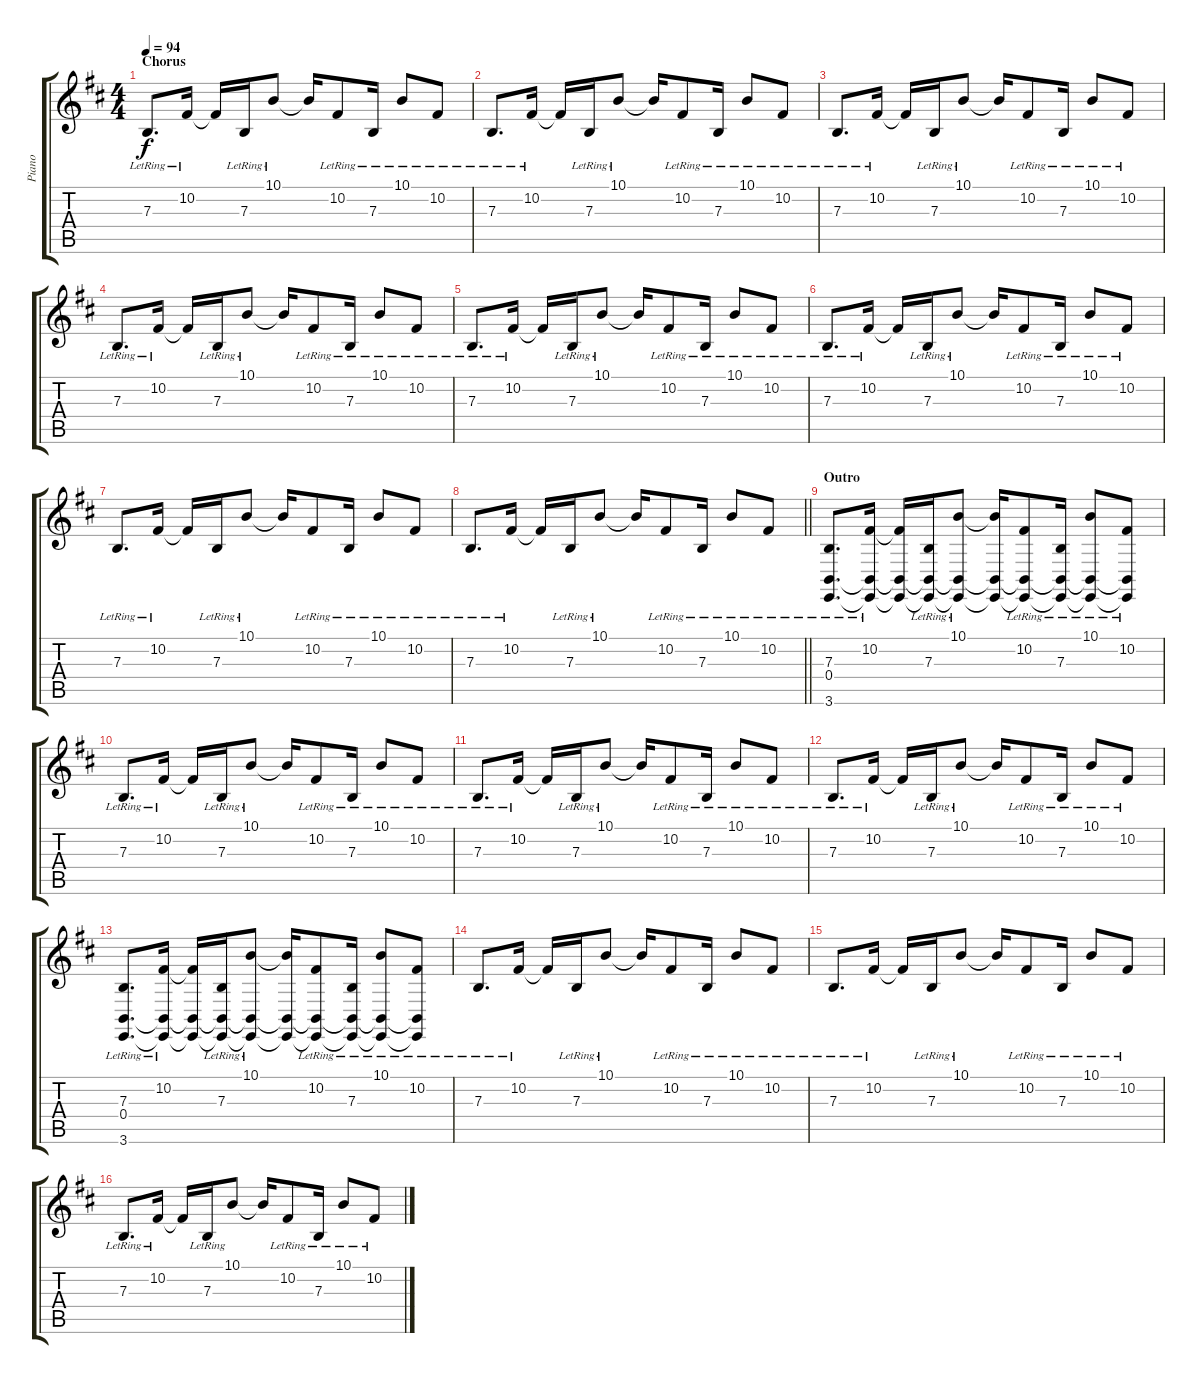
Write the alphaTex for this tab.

\track ("Piano" "Piano") {instrument acousticgrandpiano}
\staff {score tabs}
\tuning (Db4 Ab3 E3 B2 Gb2 Db2) {hide}
\ts (4 4)
\section ("" "Chorus")
\tempo 94
\clef g2
\ks d
7.3{lr}.8{d dy f} 10.2{lr}.16 10.2{t}.16 7.3{lr}.16 10.1{lr}.8 10.1{t}.16 10.2{lr}.8 7.3{lr}.16 10.1{lr}.8 10.2{lr}.8 |
7.3{lr}.8{d} 10.2{lr}.16 10.2{t}.16 7.3{lr}.16 10.1{lr}.8 10.1{t}.16 10.2{lr}.8 7.3{lr}.16 10.1{lr}.8 10.2{lr}.8 |
7.3{lr}.8{d} 10.2{lr}.16 10.2{t}.16 7.3{lr}.16 10.1{lr}.8 10.1{t}.16 10.2{lr}.8 7.3{lr}.16 10.1{lr}.8 10.2{lr}.8 |
7.3{lr}.8{d} 10.2{lr}.16 10.2{t}.16 7.3{lr}.16 10.1{lr}.8 10.1{t}.16 10.2{lr}.8 7.3{lr}.16 10.1{lr}.8 10.2{lr}.8 |
7.3{lr}.8{d} 10.2{lr}.16 10.2{t}.16 7.3{lr}.16 10.1{lr}.8 10.1{t}.16 10.2{lr}.8 7.3{lr}.16 10.1{lr}.8 10.2{lr}.8 |
7.3{lr}.8{d} 10.2{lr}.16 10.2{t}.16 7.3{lr}.16 10.1{lr}.8 10.1{t}.16 10.2{lr}.8 7.3{lr}.16 10.1{lr}.8 10.2{lr}.8 |
7.3{lr}.8{d} 10.2{lr}.16 10.2{t}.16 7.3{lr}.16 10.1{lr}.8 10.1{t}.16 10.2{lr}.8 7.3{lr}.16 10.1{lr}.8 10.2{lr}.8 |
\barLineRight lightlight
7.3{lr}.8{d} 10.2{lr}.16 10.2{t}.16 7.3{lr}.16 10.1{lr}.8 10.1{t}.16 10.2{lr}.8 7.3{lr}.16 10.1{lr}.8 10.2{lr}.8 |
\section ("" "Outro")
(7.3{lr} 0.4 3.6).8{d} (10.2{lr} 0.4{t} 3.6{t}).16 (10.2{t} 0.4{t} 3.6{t}).16 (7.3{lr} 0.4{t} 3.6{t}).16 (10.1{lr} 0.4{t} 3.6{t}).8 (10.1{t} 0.4{t} 3.6{t}).16 (10.2{lr} 0.4{t} 3.6{t}).8 (7.3{lr} 0.4{t} 3.6{t}).16 (10.1{lr} 0.4{t} 3.6{t}).8 (10.2{lr} 0.4{t} 3.6{t}).8 |
7.3{lr}.8{d} 10.2{lr}.16 10.2{t}.16 7.3{lr}.16 10.1{lr}.8 10.1{t}.16 10.2{lr}.8 7.3{lr}.16 10.1{lr}.8 10.2{lr}.8 |
7.3{lr}.8{d} 10.2{lr}.16 10.2{t}.16 7.3{lr}.16 10.1{lr}.8 10.1{t}.16 10.2{lr}.8 7.3{lr}.16 10.1{lr}.8 10.2{lr}.8 |
7.3{lr}.8{d} 10.2{lr}.16 10.2{t}.16 7.3{lr}.16 10.1{lr}.8 10.1{t}.16 10.2{lr}.8 7.3{lr}.16 10.1{lr}.8 10.2{lr}.8 |
(7.3{lr} 0.4 3.6).8{d} (10.2{lr} 0.4{t} 3.6{t}).16 (10.2{t} 0.4{t} 3.6{t}).16 (7.3{lr} 0.4{t} 3.6{t}).16 (10.1{lr} 0.4{t} 3.6{t}).8 (10.1{t} 0.4{t} 3.6{t}).16 (10.2{lr} 0.4{t} 3.6{t}).8 (7.3{lr} 0.4{t} 3.6{t}).16 (10.1{lr} 0.4{t} 3.6{t}).8 (10.2{lr} 0.4{t} 3.6{t}).8 |
7.3{lr}.8{d} 10.2{lr}.16 10.2{t}.16 7.3{lr}.16 10.1{lr}.8 10.1{t}.16 10.2{lr}.8 7.3{lr}.16 10.1{lr}.8 10.2{lr}.8 |
7.3{lr}.8{d} 10.2{lr}.16 10.2{t}.16 7.3{lr}.16 10.1{lr}.8 10.1{t}.16 10.2{lr}.8 7.3{lr}.16 10.1{lr}.8 10.2{lr}.8 |
7.3{lr}.8{d} 10.2{lr}.16 10.2{t}.16 7.3{lr}.16 10.1{lr}.8 10.1{t}.16 10.2{lr}.8 7.3{lr}.16 10.1{lr}.8 10.2{lr}.8
